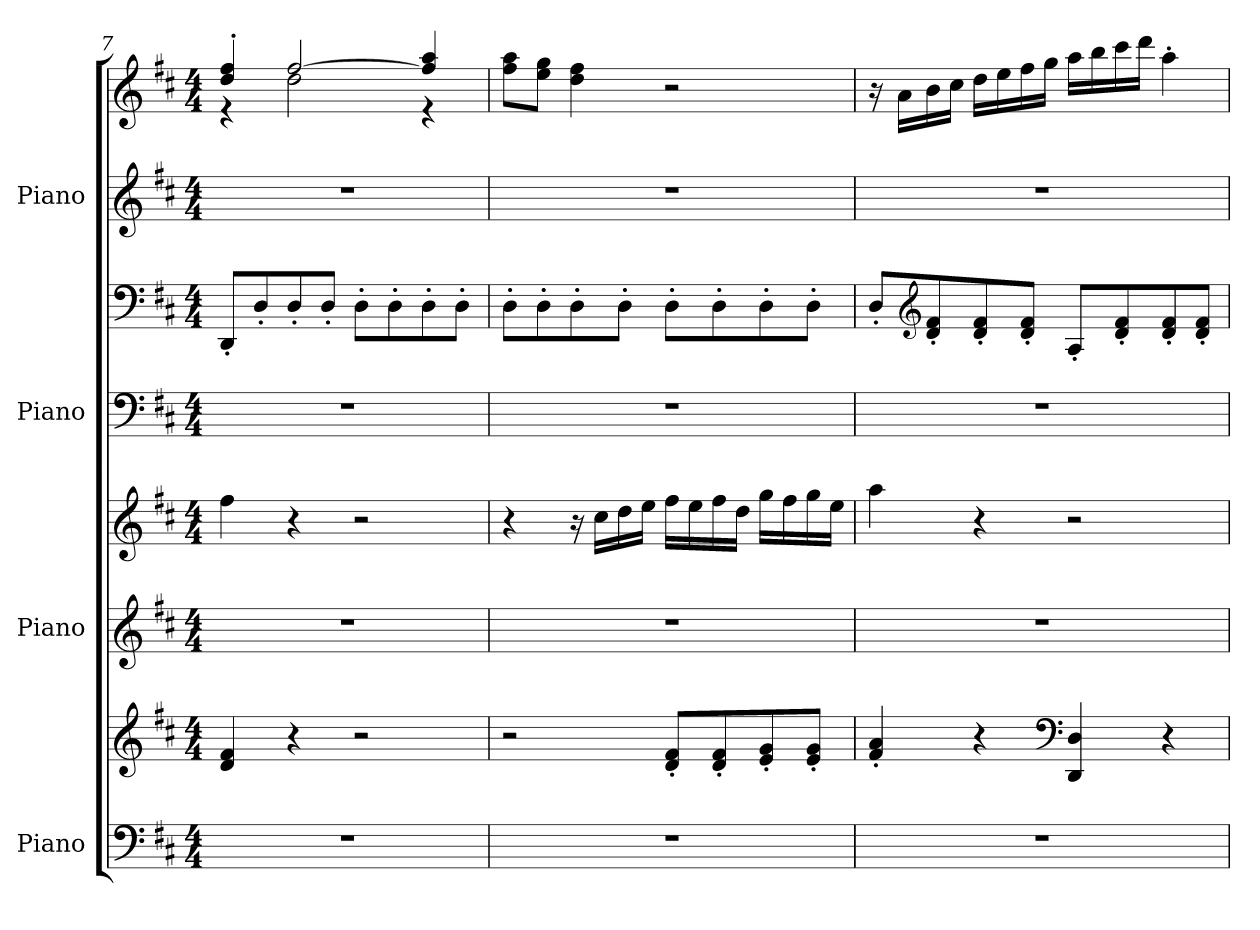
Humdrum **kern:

**kern	**kern	**kern	**kern	**kern	**kern	**kern	**kern
*part4	*part4	*part3	*part3	*part2	*part2	*part1	*part1
*staff8	*staff7	*staff6	*staff5	*staff4	*staff3	*staff2	*staff1
*I"Piano	*	*I"Piano	*	*I"Piano	*	*I"Piano	*
*I'Pno.	*	*I'Pno.	*	*I'Pno.	*	*I'Pno.	*
*clefF4	*clefG2	*clefG2	*clefG2	*clefF4	*clefF4	*clefG2	*clefG2
*k[f#c#]	*k[f#c#]	*k[f#c#]	*k[f#c#]	*k[f#c#]	*k[f#c#]	*k[f#c#]	*k[f#c#]
*M4/4	*M4/4	*M4/4	*M4/4	*M4/4	*M4/4	*M4/4	*M4/4
=7	=7	=7	=7	=7	=7	=7	=7
*	*	*	*	*	*	*	*^
1r	4d/ 4f#/	1r	4ff#\	1r	8DD'/L	1r	4dd/' 4ff#/'	4r
.	.	.	.	.	8D'/	.	.	.
.	4r	.	4r	.	8D'/	.	[2ff#/	2dd\
.	.	.	.	.	8D'/J	.	.	.
.	2r	.	2r	.	8D'\L	.	.	.
.	.	.	.	.	8D'\	.	.	.
.	.	.	.	.	8D'\	.	4ff#/] 4aa/	4r
.	.	.	.	.	8D'\J	.	.	.
*	*	*	*	*	*	*	*v	*v
!!LO:PB:g=z
=8	=8	=8	=8	=8	=8	=8	=8
1r	2r	1r	4r	1r	8D'\L	1r	8ff#\ 8aa\L
.	.	.	.	.	8D'\	.	8ee\ 8gg\J
.	.	.	16r	.	8D'\	.	4dd\ 4ff#\
.	.	.	16cc#\LL	.	.	.	.
.	.	.	16dd\	.	8D'\J	.	.
.	.	.	16ee\JJ	.	.	.	.
.	8d/' 8f#/'L	.	16ff#\LL	.	8D'\L	.	2r
.	.	.	16ee\	.	.	.	.
.	8d/' 8f#/'	.	16ff#\	.	8D'\	.	.
.	.	.	16dd\JJ	.	.	.	.
.	8e/' 8g/'	.	16gg\LL	.	8D'\	.	.
.	.	.	16ff#\	.	.	.	.
.	8e/' 8g/'J	.	16gg\	.	8D'\J	.	.
.	.	.	16ee\JJ	.	.	.	.
=9	=9	=9	=9	=9	=9	=9	=9
1r	4f#/' 4a/'	1r	4aa\	1r	8D'/L	1r	16r
.	.	.	.	.	.	.	16a\LL
*	*	*	*	*	*clefG2	*	*
.	.	.	.	.	8d/' 8f#/'	.	16b\
.	.	.	.	.	.	.	16cc#\JJ
.	4r	.	4r	.	8d/' 8f#/'	.	16dd\LL
.	.	.	.	.	.	.	16ee\
.	.	.	.	.	8d/' 8f#/'J	.	16ff#\
.	.	.	.	.	.	.	16gg\JJ
*	*clefF4	*	*	*	*	*	*
.	4DD/ 4D/	.	2r	.	8A'/L	.	16aa\LL
.	.	.	.	.	.	.	16bb\
.	.	.	.	.	8d/' 8f#/'	.	16ccc#\
.	.	.	.	.	.	.	16ddd\JJ
.	4r	.	.	.	8d/' 8f#/'	.	4aa'\
.	.	.	.	.	8d/' 8f#/'J	.	.
=	=	=	=	=	=	=	=
*-	*-	*-	*-	*-	*-	*-	*-
